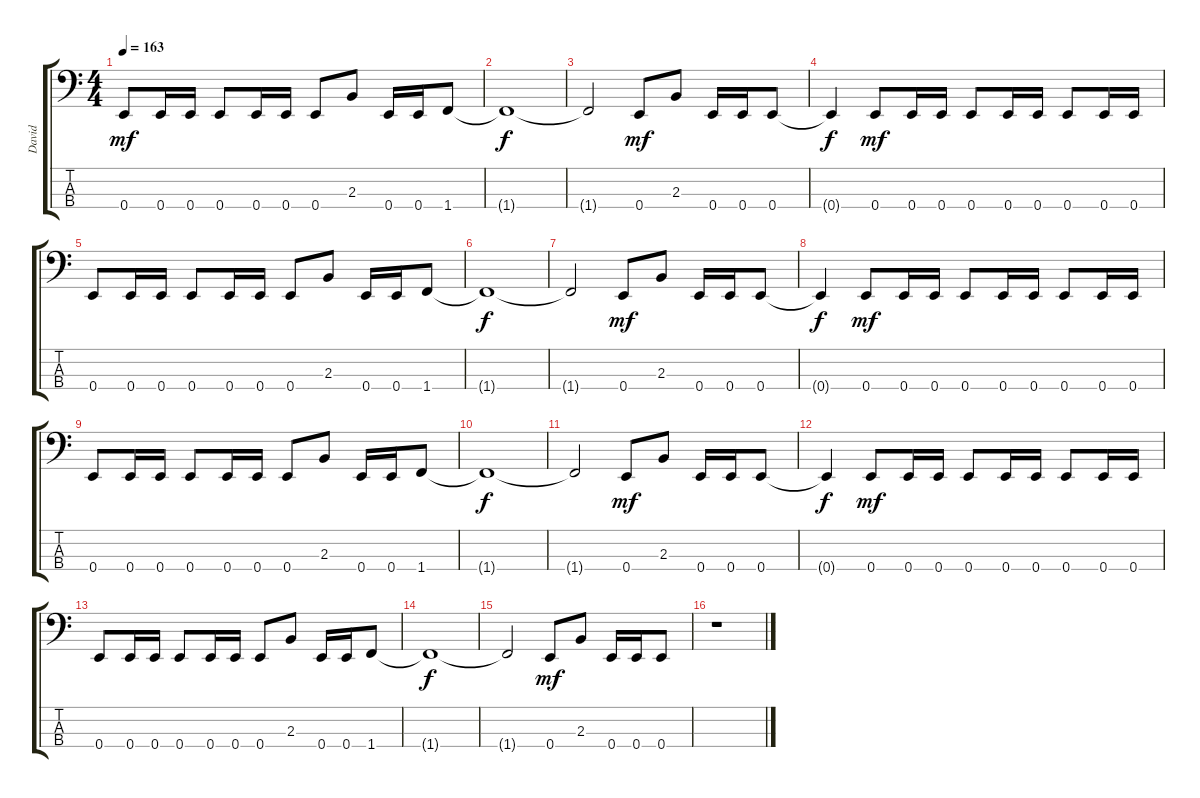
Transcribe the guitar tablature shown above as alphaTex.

\track ("David" "David") {instrument electricbassfinger}
\staff {score tabs}
\tuning (G2 D2 A1 E1) {hide}
\ts (4 4)
\tempo 163
\clef f4
\ks c
0.4.8{dy mf} 0.4.16 0.4.16 0.4.8 0.4.16 0.4.16 0.4.8 2.3.8 0.4.16 0.4.16 1.4.8 |
1.4{t}.1{dy f} |
1.4{t}.2 0.4.8{dy mf} 2.3.8 0.4.16 0.4.16 0.4.8 |
0.4{t}.4{dy f} 0.4.8{dy mf} 0.4.16 0.4.16 0.4.8 0.4.16 0.4.16 0.4.8 0.4.16 0.4.16 |
0.4.8 0.4.16 0.4.16 0.4.8 0.4.16 0.4.16 0.4.8 2.3.8 0.4.16 0.4.16 1.4.8 |
1.4{t}.1{dy f} |
1.4{t}.2 0.4.8{dy mf} 2.3.8 0.4.16 0.4.16 0.4.8 |
0.4{t}.4{dy f} 0.4.8{dy mf} 0.4.16 0.4.16 0.4.8 0.4.16 0.4.16 0.4.8 0.4.16 0.4.16 |
0.4.8 0.4.16 0.4.16 0.4.8 0.4.16 0.4.16 0.4.8 2.3.8 0.4.16 0.4.16 1.4.8 |
1.4{t}.1{dy f} |
1.4{t}.2 0.4.8{dy mf} 2.3.8 0.4.16 0.4.16 0.4.8 |
0.4{t}.4{dy f} 0.4.8{dy mf} 0.4.16 0.4.16 0.4.8 0.4.16 0.4.16 0.4.8 0.4.16 0.4.16 |
0.4.8 0.4.16 0.4.16 0.4.8 0.4.16 0.4.16 0.4.8 2.3.8 0.4.16 0.4.16 1.4.8 |
1.4{t}.1{dy f} |
1.4{t}.2 0.4.8{dy mf} 2.3.8 0.4.16 0.4.16 0.4.8 |
r.1
